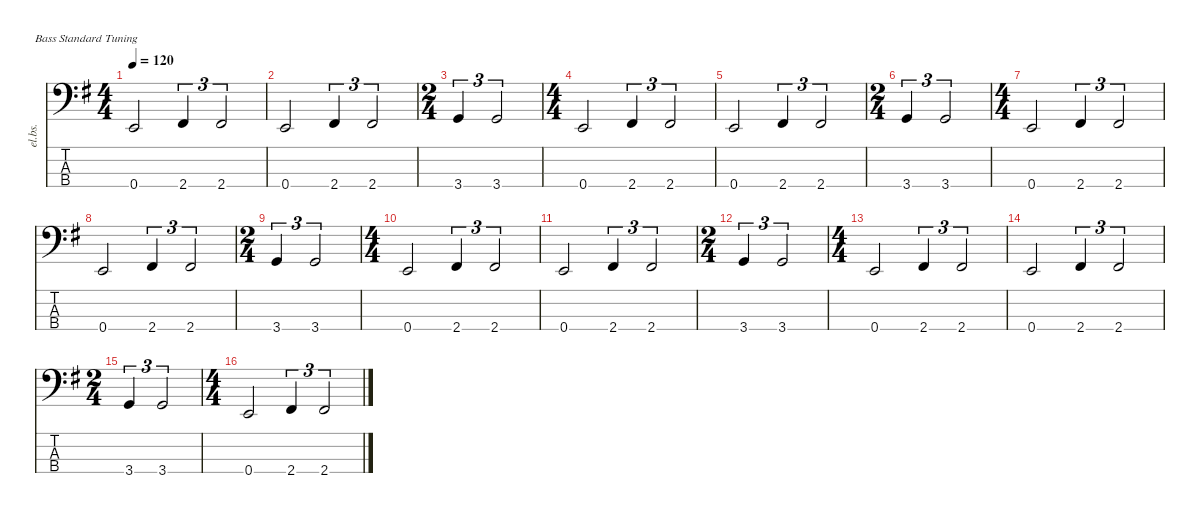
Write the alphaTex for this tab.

\defaultSystemsLayout 4
\hideDynamics
\bracketExtendMode nobrackets
\otherSystemsTrackNameOrientation horizontal
\track ("Bajo 1" "el.bs.") {defaultSystemsLayout 8 instrument electricbassfinger}
\staff {score tabs}
\tuning (G2 D2 A1 E1)
\ts (4 4)
\beaming (8 2 2 2 2)
\tempo 120
\clef f4
\ks g
0.4{acc forcenatural}.2{dy f beam Up} 2.4{acc #}.4{tu (3 2) beam Up} 2.4{acc #}.2{tu (3 2) beam Up} |
0.4{acc forcenatural}.2{beam Up} 2.4{acc #}.4{tu (3 2) beam Up} 2.4{acc #}.2{tu (3 2) beam Up} |
\ts (2 4)
\beaming (8 2 2)
3.4{acc forcenatural}.4{tu (3 2) beam Up} 3.4{acc forcenatural}.2{tu (3 2) beam Up} |
\ts (4 4)
\beaming (8 2 2 2 2)
0.4{acc forcenatural}.2{beam Up} 2.4{acc #}.4{tu (3 2) beam Up} 2.4{acc #}.2{tu (3 2) beam Up} |
0.4{acc forcenatural}.2{beam Up} 2.4{acc #}.4{tu (3 2) beam Up} 2.4{acc #}.2{tu (3 2) beam Up} |
\ts (2 4)
\beaming (8 2 2)
3.4{acc forcenatural}.4{tu (3 2) beam Up} 3.4{acc forcenatural}.2{tu (3 2) beam Up} |
\ts (4 4)
\beaming (8 2 2 2 2)
0.4{acc forcenatural}.2{beam Up} 2.4{acc #}.4{tu (3 2) beam Up} 2.4{acc #}.2{tu (3 2) beam Up} |
0.4{acc forcenatural}.2{beam Up} 2.4{acc #}.4{tu (3 2) beam Up} 2.4{acc #}.2{tu (3 2) beam Up} |
\ts (2 4)
\beaming (8 2 2)
3.4{acc forcenatural}.4{tu (3 2) beam Up} 3.4{acc forcenatural}.2{tu (3 2) beam Up} |
\ts (4 4)
\beaming (8 2 2 2 2)
0.4{acc forcenatural}.2{beam Up} 2.4{acc #}.4{tu (3 2) beam Up} 2.4{acc #}.2{tu (3 2) beam Up} |
0.4{acc forcenatural}.2{beam Up} 2.4{acc #}.4{tu (3 2) beam Up} 2.4{acc #}.2{tu (3 2) beam Up} |
\ts (2 4)
\beaming (8 2 2)
3.4{acc forcenatural}.4{tu (3 2) beam Up} 3.4{acc forcenatural}.2{tu (3 2) beam Up} |
\ts (4 4)
\beaming (8 2 2 2 2)
0.4{acc forcenatural}.2{beam Up} 2.4{acc #}.4{tu (3 2) beam Up} 2.4{acc #}.2{tu (3 2) beam Up} |
0.4{acc forcenatural}.2{beam Up} 2.4{acc #}.4{tu (3 2) beam Up} 2.4{acc #}.2{tu (3 2) beam Up} |
\ts (2 4)
\beaming (8 2 2)
3.4{acc forcenatural}.4{tu (3 2) beam Up} 3.4{acc forcenatural}.2{tu (3 2) beam Up} |
\ts (4 4)
\beaming (8 2 2 2 2)
0.4{acc forcenatural}.2{beam Up} 2.4{acc #}.4{tu (3 2) beam Up} 2.4{acc #}.2{tu (3 2) beam Up}
